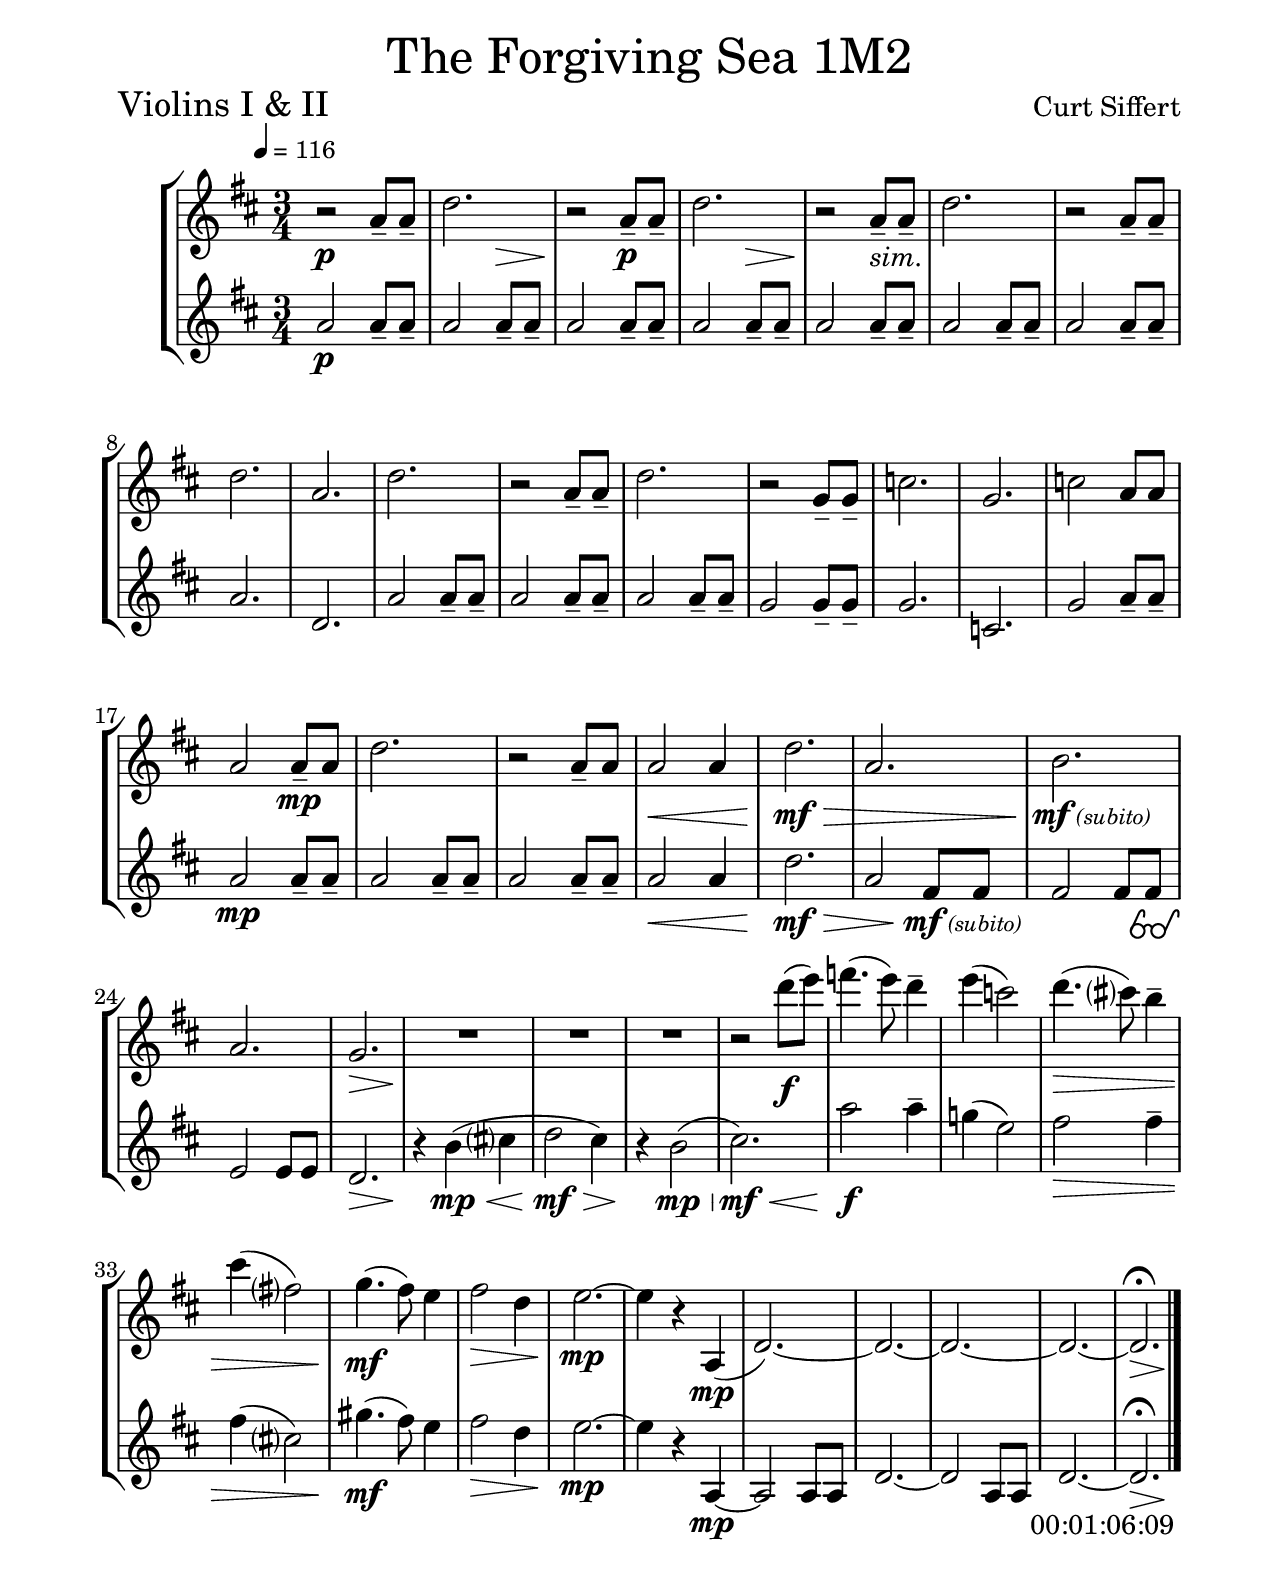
\version "2.18.0"
\include "english.ly"
\include "../lib/parts.ily"
	
\header {
  	instrument = "Violins I & II"
}

\version "2.18.0"
\include "english.ly"

 #(ly:set-option 'relative-includes #t)
\version "2.18.0"
\include "english.ly"

% calculate x-alignment based on attribute text + dynamic text
% this has to be a markup-command to get stencil-extent based on (interpret-markup layout props ...)
#(define-markup-command (center-dyn layout props atr-text dyn)(markup? string?)
  "x-align on center of dynamic"
  (let* (
          (text (string-append " " atr-text))
          (atr-stencil (interpret-markup layout props (markup #:normal-text #:tiny #:italic text)))
          (dyn-stencil (interpret-markup layout props (markup #:dynamic dyn)))
          (atr-x-ext (ly:stencil-extent atr-stencil X))
          (dyn-x-ext (ly:stencil-extent dyn-stencil X))
          (atr-x (- (cdr atr-x-ext)(car atr-x-ext)))
          (dyn-x (- (cdr dyn-x-ext)(car dyn-x-ext)))
          (x-align
            (* (-
                 (/ (+ atr-x (/ dyn-x 2)) (+ atr-x dyn-x) )
                 0.5) -2)
          )
        )
        (interpret-markup layout props (markup #:halign x-align #:concat (#:dynamic dyn #:normal-text #:tiny #:italic text)))
))
% define a 'new' attributed dynamic script
#(define (make-atr-dynamic-script atr dyn)
        (let ((dynamic (make-dynamic-script (markup #:center-dyn atr dyn))))
             (ly:music-set-property! dynamic 'tweaks (acons 'X-offset 0 (ly:music-property dynamic 'tweaks)))
             dynamic))


mfsub = #(make-atr-dynamic-script "(subito)" "mf")

violinOneNotes = \relative c'' {

	\time 3/4
	\key d \major
	\set tieWaitForNote = ##t

	r2\p a8-- a-- |
	<< d2. {s2 s4\>}>>
	
	r2\! a8--\p a-- |
	<< d2. {s2 s4\>}>>

	r2\! a8--_\markup {\italic "sim."} a-- |
	d2.
	
	r2 a8-- a-- |
	d2.
	a2.
	d2.
	
	r2 a8-- a-- |
	d2.
	
	r2 g,8-- g-- |
	c2.
	
	g2.
	c2
	
	a8 a |
	
	a2 a8--\mp a8 |
	d2.
	
	r2 a8-- a8 |
	a2\< a4
	d2.\mf\>
	a2.
	b2.\mfsub
	a2.
	g2.\>
		
	R2.*3\!
	
	r2 d''8(\f e)
	f4.( e8) d4--
	e(c2)
	
	d4.\>(cs?8) b4--
	cs4( fs,?2)
	
	g4.(\mf fs8) e4
	fs2\> d4
	
	e2.\mp~
	e4 r a,,(\mp
	d2.)~
	d~
	d~
	d~
	<< {d\fermata } {s4\> s4 s4\!} >>
	
	\bar "|."
		
}

\version "2.18.0"
\include "english.ly"

#(ly:set-option 'relative-includes #t)
\version "2.18.0"
\include "english.ly"

% calculate x-alignment based on attribute text + dynamic text
% this has to be a markup-command to get stencil-extent based on (interpret-markup layout props ...)
#(define-markup-command (center-dyn layout props atr-text dyn)(markup? string?)
  "x-align on center of dynamic"
  (let* (
          (text (string-append " " atr-text))
          (atr-stencil (interpret-markup layout props (markup #:normal-text #:tiny #:italic text)))
          (dyn-stencil (interpret-markup layout props (markup #:dynamic dyn)))
          (atr-x-ext (ly:stencil-extent atr-stencil X))
          (dyn-x-ext (ly:stencil-extent dyn-stencil X))
          (atr-x (- (cdr atr-x-ext)(car atr-x-ext)))
          (dyn-x (- (cdr dyn-x-ext)(car dyn-x-ext)))
          (x-align
            (* (-
                 (/ (+ atr-x (/ dyn-x 2)) (+ atr-x dyn-x) )
                 0.5) -2)
          )
        )
        (interpret-markup layout props (markup #:halign x-align #:concat (#:dynamic dyn #:normal-text #:tiny #:italic text)))
))
% define a 'new' attributed dynamic script
#(define (make-atr-dynamic-script atr dyn)
        (let ((dynamic (make-dynamic-script (markup #:center-dyn atr dyn))))
             (ly:music-set-property! dynamic 'tweaks (acons 'X-offset 0 (ly:music-property dynamic 'tweaks)))
             dynamic))


mfsub = #(make-atr-dynamic-script "(subito)" "mf")

violinTwoNotes = \relative c'' {

	\time 3/4
	\key d \major
	\set tieWaitForNote = ##t

	a2\p a8-- a-- |
	\repeat unfold 6 { a2 a8-- a-- | }
	
	a2.
	d,2.

	a'2 a8-- a-- |
	\repeat unfold 2 { a2 a8-- a-- | }
	g2 g8-- g-- |
	g2.
	c,2.
	g'2 a8-- a-- |
	
	a2\mp a8-- a-- |
	\repeat unfold 2 { a2 a8-- a-- | }
	
	a2\< a4 
	d2.\mf\>
	a2 fs8\mfsub fs |
	fs2 fs8 fs
	
	\tag #'part {
		\override Score.RehearsalMark.direction = #DOWN
		\override Score.RehearsalMark.break-visibility = #end-of-line-visible
		\override Score.RehearsalMark.self-alignment-X = #RIGHT  
		\mark \markup{ \eyeglasses }			
	}
	\tag #'part { \break }

	e2 e8 e
	d2.\>
	
	r4\! b'\mp\<( cs?
	d2\mf\>cs4)
	
	r4\! b2\mp\<(
	cs2.)\mf\<
	
	a'2\f a4--
	g!( e2)
	
	fs\> fs4--
	fs( cs?2)
	
	gs'4.\mf( fs8) e4
	fs2\> d4
	e2.\mp~
	e4 r a,,4\mp~
	
	a2 a8 a
	d2.~
	d2 a8 a
	d2.~

	<< {d\fermata } {s4\> s4 s4\!} >>
		
	\bar "|."
	\tag #'part {
		\override Score.RehearsalMark.direction = #DOWN
		\override Score.RehearsalMark.self-alignment-X = #RIGHT  
		\override Score.RehearsalMark.font-size = #0
		\mark "00:01:06:09"			
	}
}


\new StaffGroup { 
	<<
		{
			\everyPartScore		
			\keepWithTag #'part \violinOneNotes
		}
		{
	  		\everyPartScore
			\keepWithTag #'part \violinTwoNotes
	  	}			
	>>
}	
